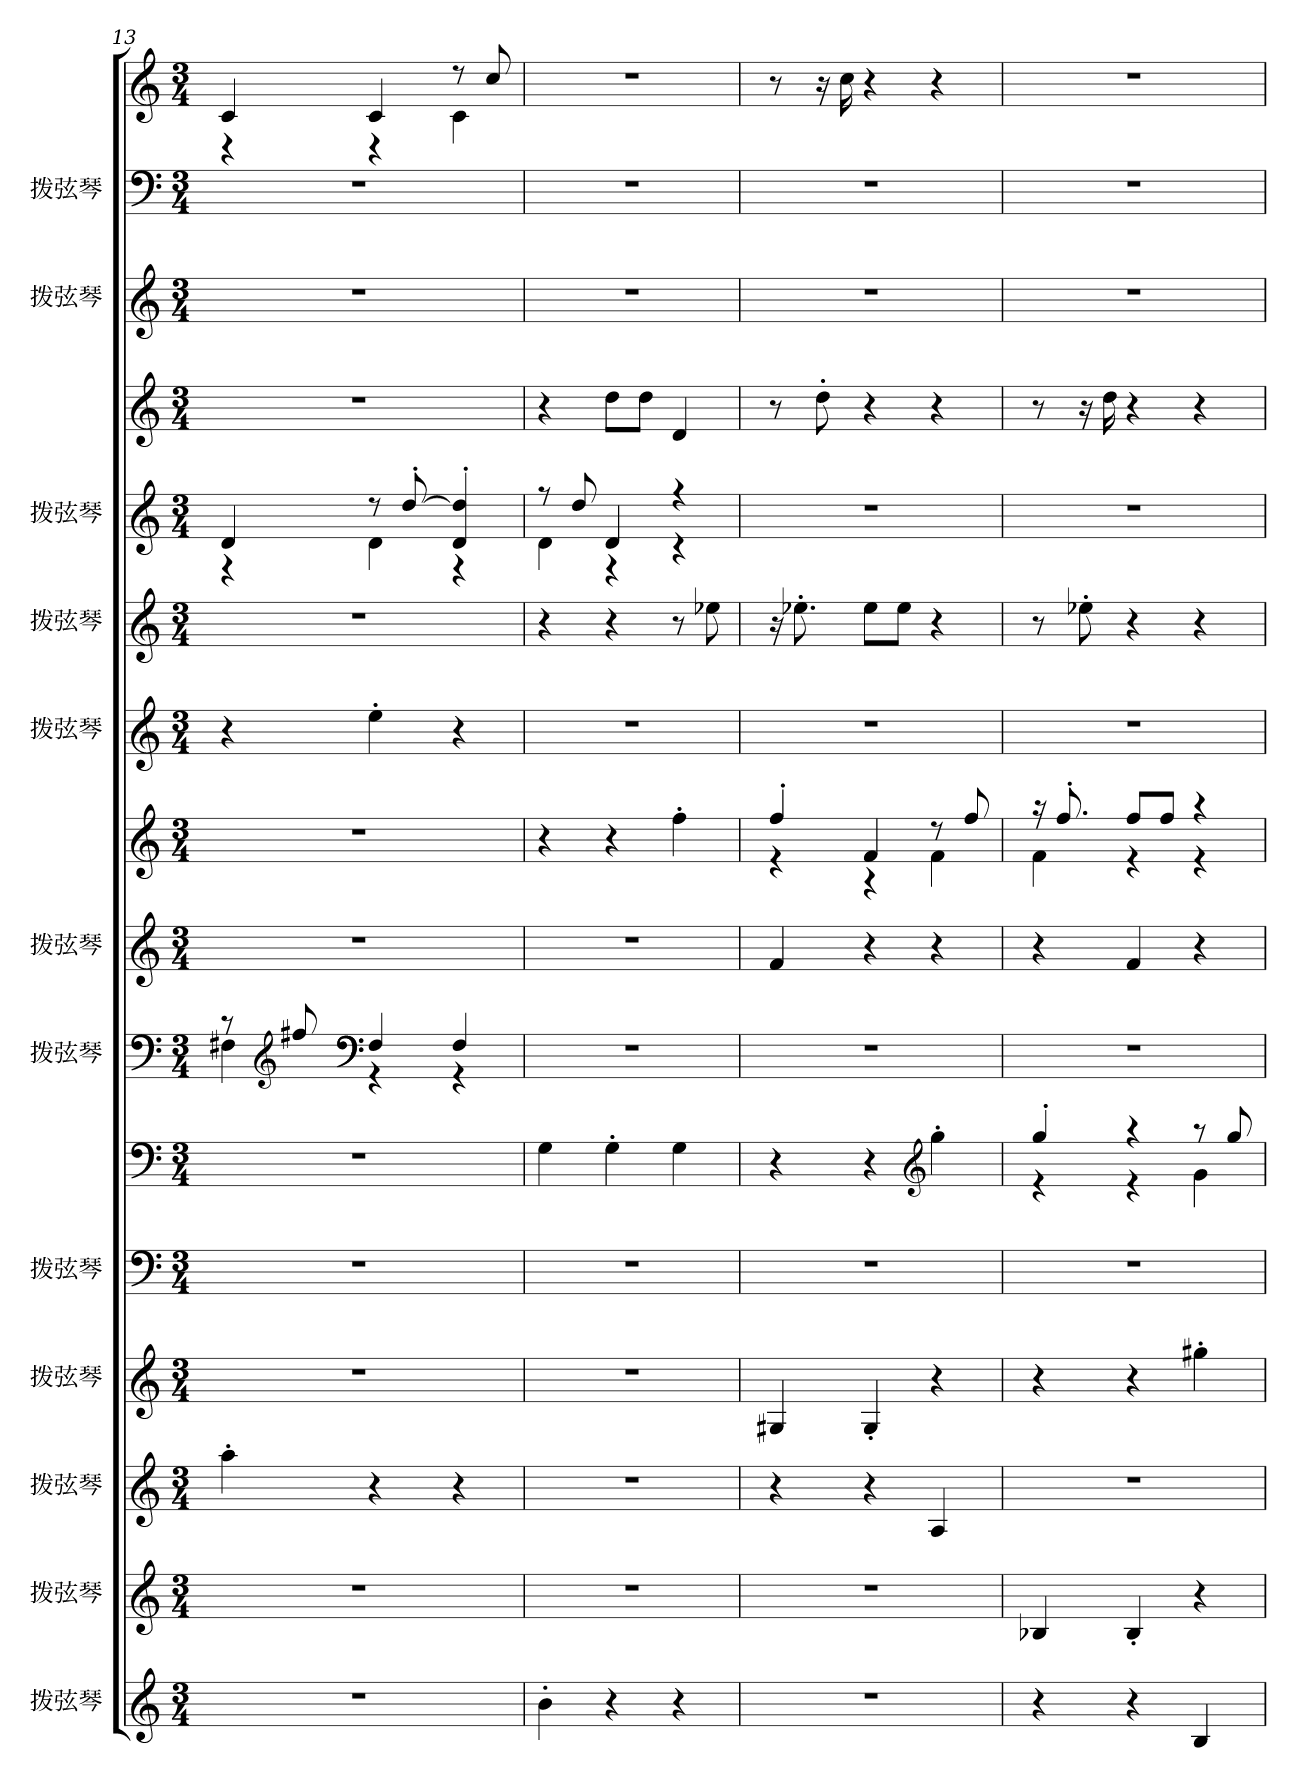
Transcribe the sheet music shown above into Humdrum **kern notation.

**kern	**kern	**kern	**kern	**kern	**kern	**kern	**kern	**kern	**kern	**kern	**kern	**kern	**kern	**kern	**kern
*part12	*part11	*part10	*part9	*part8	*part8	*part7	*part6	*part6	*part5	*part4	*part3	*part3	*part2	*part1	*part1
*staff16	*staff15	*staff14	*staff13	*staff12	*staff11	*staff10	*staff9	*staff8	*staff7	*staff6	*staff5	*staff4	*staff3	*staff2	*staff1
*I"拨弦琴	*I"拨弦琴	*I"拨弦琴	*I"拨弦琴	*I"拨弦琴	*	*I"拨弦琴	*I"拨弦琴	*	*I"拨弦琴	*I"拨弦琴	*I"拨弦琴	*	*I"拨弦琴	*I"拨弦琴	*
*clefG2	*clefG2	*clefG2	*clefG2	*clefF4	*clefF4	*clefF4	*clefG2	*clefG2	*clefG2	*clefG2	*clefG2	*clefG2	*clefG2	*clefF4	*clefG2
*k[]	*k[]	*k[]	*k[]	*k[]	*k[]	*k[]	*k[]	*k[]	*k[]	*k[]	*k[]	*k[]	*k[]	*k[]	*k[]
*M3/4	*M3/4	*M3/4	*M3/4	*M3/4	*M3/4	*M3/4	*M3/4	*M3/4	*M3/4	*M3/4	*M3/4	*M3/4	*M3/4	*M3/4	*M3/4
=13	=13	=13	=13	=13	=13	=13	=13	=13	=13	=13	=13	=13	=13	=13	=13
*	*	*	*	*	*	*^	*	*	*	*	*^	*	*	*	*^
2.r	2.r	4aa'\	2.r	2.r	2.r	8r	4F#X\	2.r	2.r	4r	2.r	4d/	4r	2.r	2.r	2.r	4c/	4r
*	*	*	*	*	*	*clefG2	*	*	*	*	*	*	*	*	*	*	*	*
.	.	.	.	.	.	8ff#X/	.	.	.	.	.	.	.	.	.	.	.	.
*	*	*	*	*	*	*clefF4	*	*	*	*	*	*	*	*	*	*	*	*
.	.	4r	.	.	.	4F#/	4r	.	.	4ee'\	.	8r	4d\	.	.	.	4c/	4r
.	.	.	.	.	.	.	.	.	.	.	.	[8dd'/	.	.	.	.	.	.
.	.	4r	.	.	.	4F#/	4r	.	.	4r	.	4d/' 4dd/]'	4r	.	.	.	8r	4c\
.	.	.	.	.	.	.	.	.	.	.	.	.	.	.	.	.	8cc/	.
*	*	*	*	*	*	*v	*v	*	*	*	*	*	*	*	*	*	*v	*v
!!LO:PB:g=z
=14	=14	=14	=14	=14	=14	=14	=14	=14	=14	=14	=14	=14	=14	=14	=14	=14
4b'\	2.r	2.r	2.r	2.r	4G\	2.r	2.r	4r	2.r	4r	8r	4d\	4r	2.r	2.r	2.r
.	.	.	.	.	.	.	.	.	.	.	8dd/	.	.	.	.	.
4r	.	.	.	.	4G'\	.	.	4r	.	4r	4d/	4r	8dd\L	.	.	.
.	.	.	.	.	.	.	.	.	.	.	.	.	8dd\J	.	.	.
4r	.	.	.	.	4G\	.	.	4ff'\	.	8r	4r	4r	4d/	.	.	.
.	.	.	.	.	.	.	.	.	.	8ee-X\	.	.	.	.	.	.
*	*	*	*	*	*	*	*	*	*	*	*v	*v	*	*	*	*
=15	=15	=15	=15	=15	=15	=15	=15	=15	=15	=15	=15	=15	=15	=15	=15
*	*	*	*	*	*	*	*	*^	*	*	*	*	*	*	*
2.r	2.r	4r	4G#X/	2.r	4r	2.r	4f/	4ff'/	4r	2.r	16r	2.r	8r	2.r	2.r	8r
.	.	.	.	.	.	.	.	.	.	.	8.ee-X'\	.	.	.	.	.
.	.	.	.	.	.	.	.	.	.	.	.	.	8dd'\	.	.	16r
.	.	.	.	.	.	.	.	.	.	.	.	.	.	.	.	16cc\
.	.	4r	4G#'/	.	4r	.	4r	4f/	4r	.	8ee-\L	.	4r	.	.	4r
.	.	.	.	.	.	.	.	.	.	.	8ee-\J	.	.	.	.	.
*	*	*	*	*	*clefG2	*	*	*	*	*	*	*	*	*	*	*
.	.	4A/	4r	.	4gg'\	.	4r	8r	4f\	.	4r	.	4r	.	.	4r
.	.	.	.	.	.	.	.	8ff/	.	.	.	.	.	.	.	.
=16	=16	=16	=16	=16	=16	=16	=16	=16	=16	=16	=16	=16	=16	=16	=16	=16
*	*	*	*	*	*^	*	*	*	*	*	*	*	*	*	*	*
4r	4B-X/	2.r	4r	2.r	4gg'/	4r	2.r	4r	16r	4f\	2.r	8r	2.r	8r	2.r	2.r	2.r
.	.	.	.	.	.	.	.	.	8.ff'/	.	.	.	.	.	.	.	.
.	.	.	.	.	.	.	.	.	.	.	.	8ee-X'\	.	16r	.	.	.
.	.	.	.	.	.	.	.	.	.	.	.	.	.	16dd\	.	.	.
4r	4B-'/	.	4r	.	4r	4r	.	4f/	8ff/L	4r	.	4r	.	4r	.	.	.
.	.	.	.	.	.	.	.	.	8ff/J	.	.	.	.	.	.	.	.
4B/	4r	.	4gg#X'\	.	8r	4g\	.	4r	4r	4r	.	4r	.	4r	.	.	.
.	.	.	.	.	8gg/	.	.	.	.	.	.	.	.	.	.	.	.
*	*	*	*	*	*v	*v	*	*	*v	*v	*	*	*	*	*	*	*
=	=	=	=	=	=	=	=	=	=	=	=	=	=	=	=
*-	*-	*-	*-	*-	*-	*-	*-	*-	*-	*-	*-	*-	*-	*-	*-
